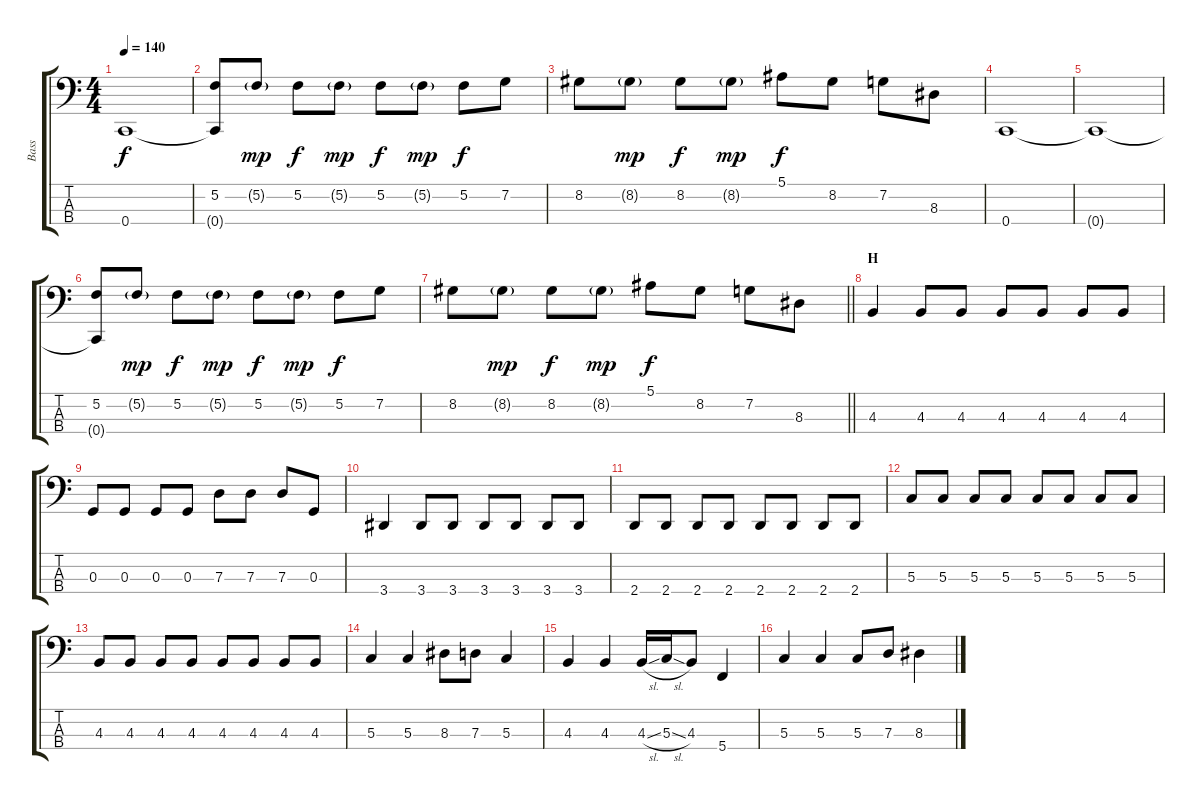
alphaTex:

\track ("Bass" "Bass") {instrument electricbasspick}
\staff {score tabs}
\tuning (F2 C2 G1 C1) {hide}
\ts (4 4)
\tempo 140
\clef f4
\ks c
0.4{t}.1{dy f} |
(5.2 0.4{t}).8 5.2{g}.8{dy mp} 5.2.8{dy f} 5.2{g}.8{dy mp} 5.2.8{dy f} 5.2{g}.8{dy mp} 5.2.8{dy f} 7.2.8 |
8.2.8 8.2{g}.8{dy mp} 8.2.8{dy f} 8.2{g}.8{dy mp} 5.1.8{dy f} 8.2.8 7.2.8 8.3.8 |
0.4.1 |
0.4{t}.1 |
(5.2 0.4{t}).8 5.2{g}.8{dy mp} 5.2.8{dy f} 5.2{g}.8{dy mp} 5.2.8{dy f} 5.2{g}.8{dy mp} 5.2.8{dy f} 7.2.8 |
\barLineRight lightlight
8.2.8 8.2{g}.8{dy mp} 8.2.8{dy f} 8.2{g}.8{dy mp} 5.1.8{dy f} 8.2.8 7.2.8 8.3.8 |
\section ("" "H")
4.3.4 4.3.8 4.3.8 4.3.8 4.3.8 4.3.8 4.3.8 |
0.3.8 0.3.8 0.3.8 0.3.8 7.3.8 7.3.8 7.3.8 0.3.8 |
3.4.4 3.4.8 3.4.8 3.4.8 3.4.8 3.4.8 3.4.8 |
2.4.8 2.4.8 2.4.8 2.4.8 2.4.8 2.4.8 2.4.8 2.4.8 |
5.3.8 5.3.8 5.3.8 5.3.8 5.3.8 5.3.8 5.3.8 5.3.8 |
4.3.8 4.3.8 4.3.8 4.3.8 4.3.8 4.3.8 4.3.8 4.3.8 |
5.3.4 5.3.4 8.3.8 7.3.8 5.3.4 |
4.3.4 4.3.4 4.3{sl}.16 5.3{sl}.16 4.3.8 5.4.4 |
5.3.4 5.3.4 5.3.8 7.3.8 8.3.4
